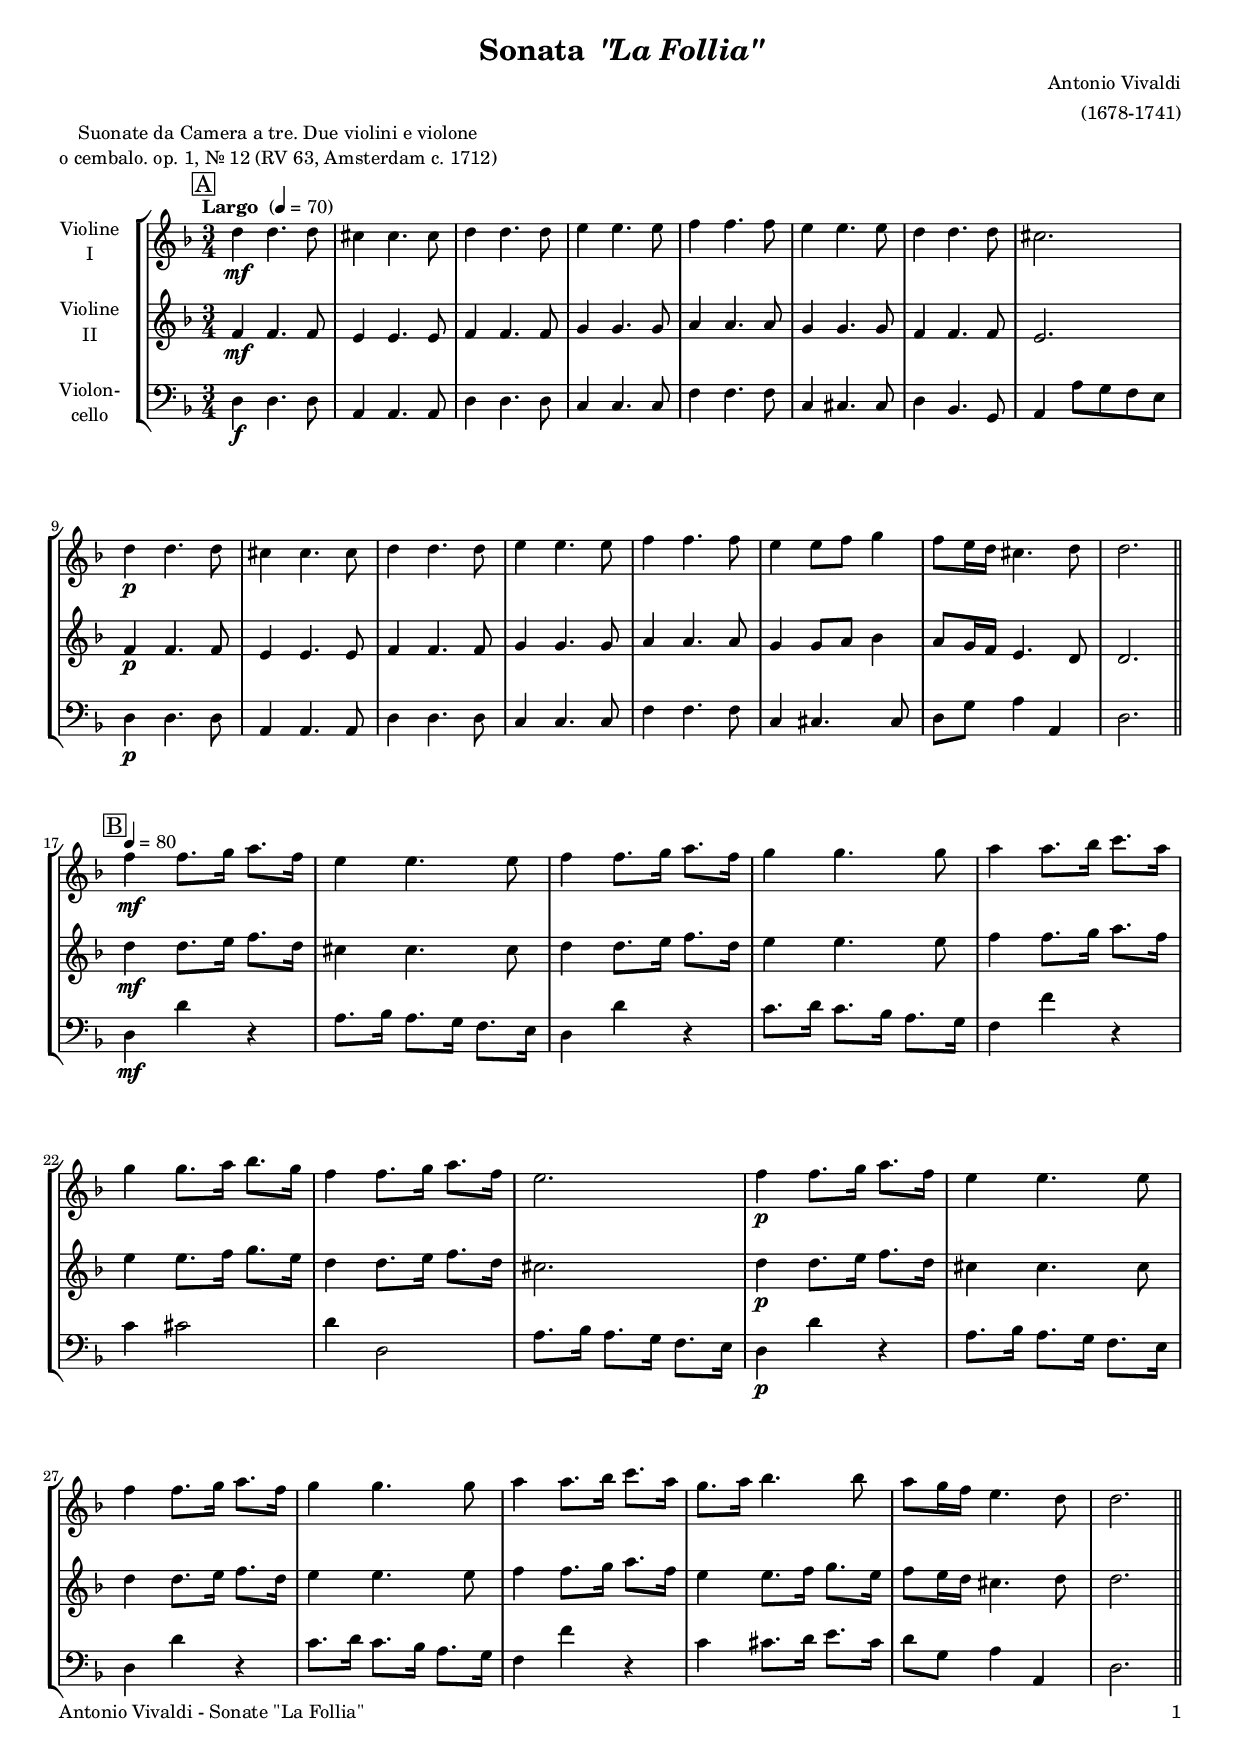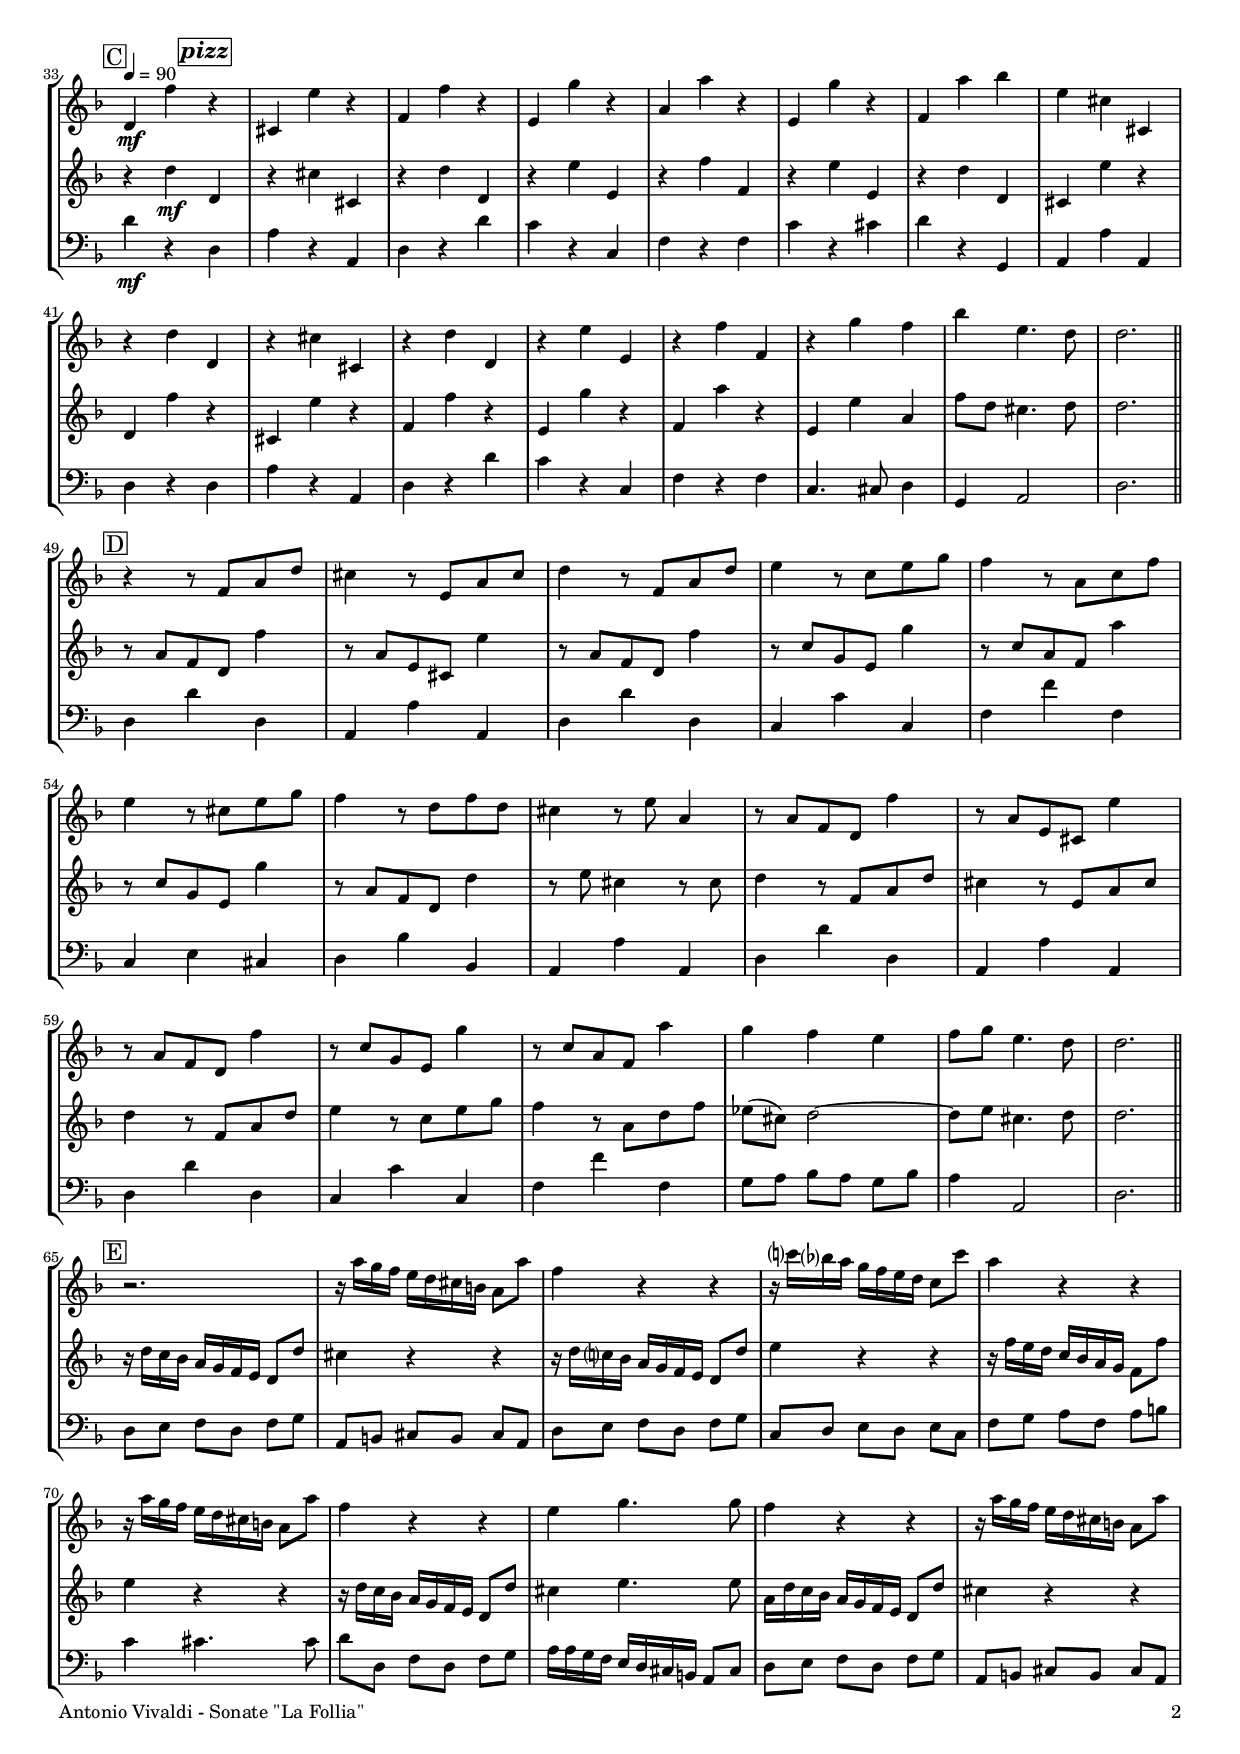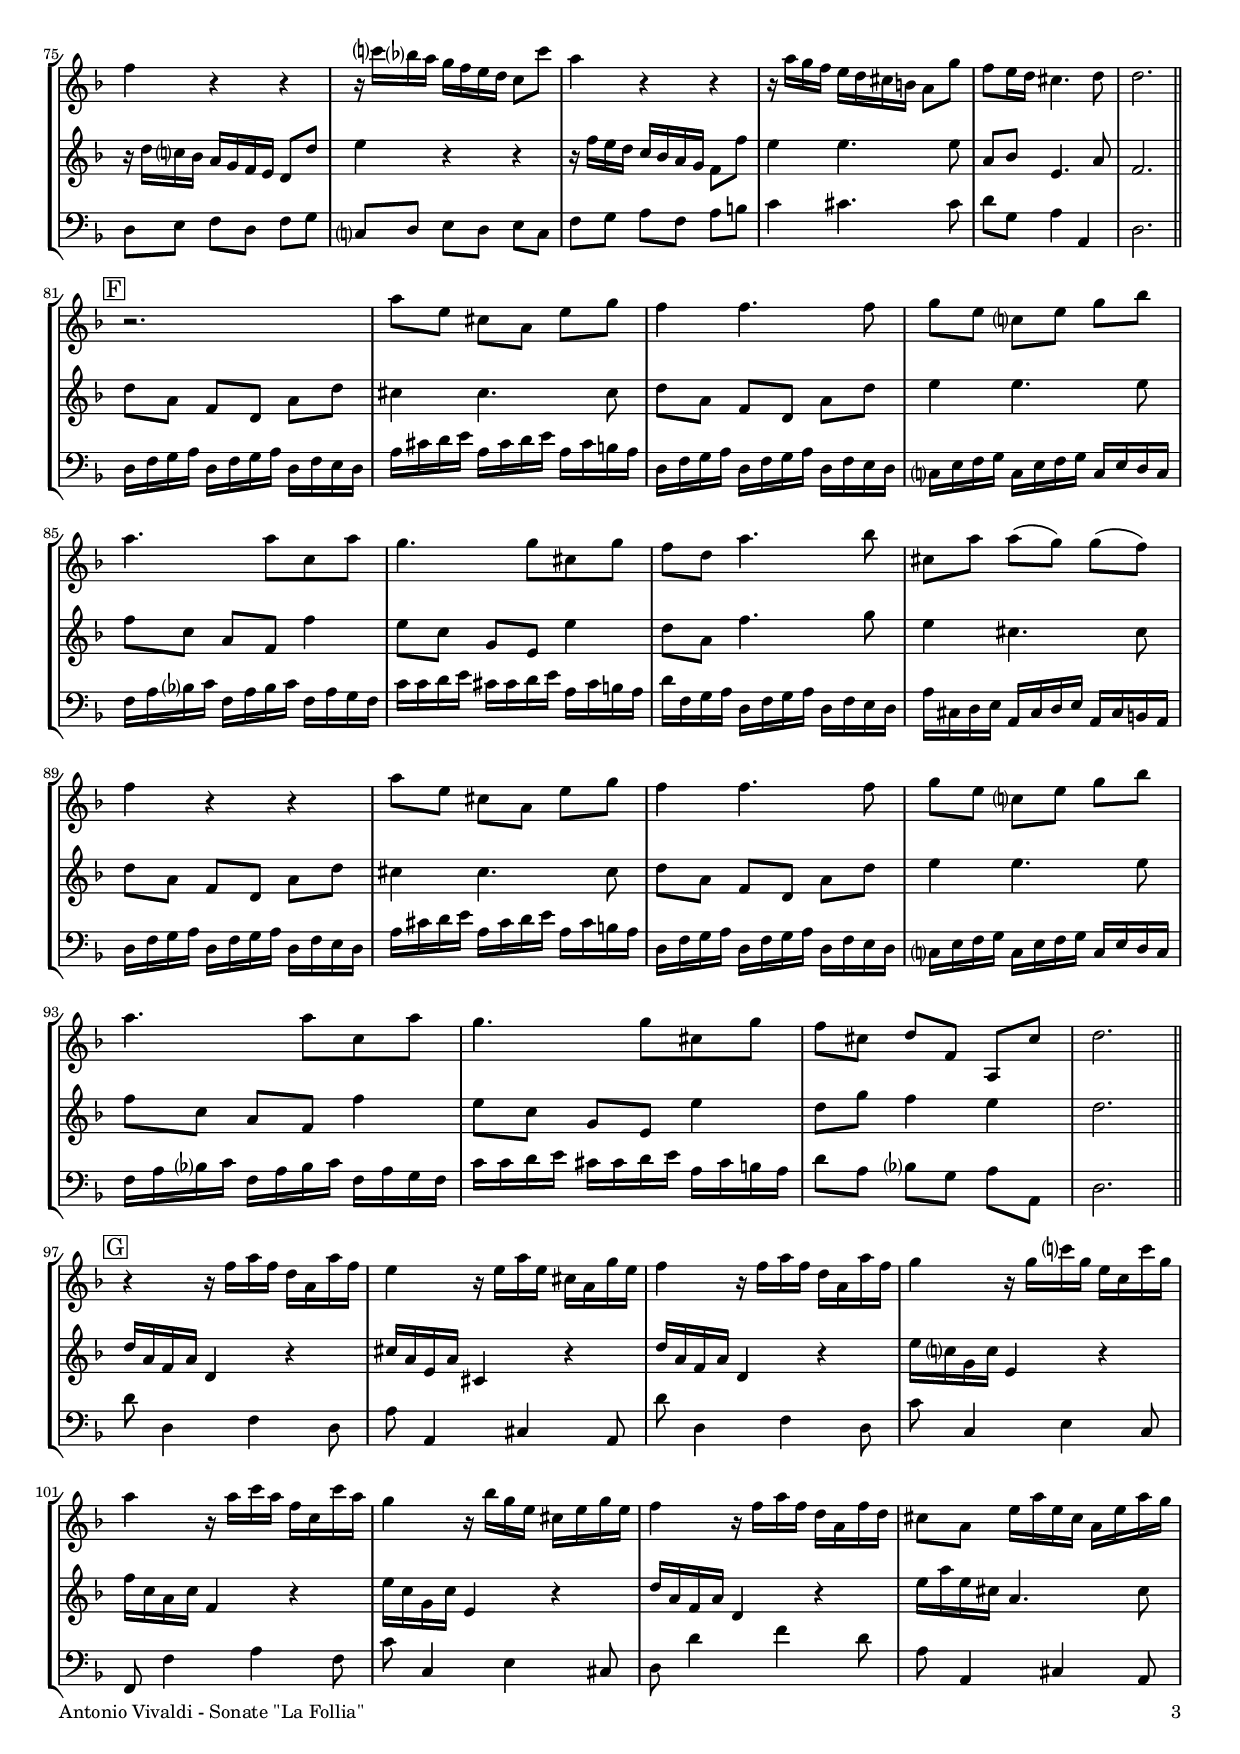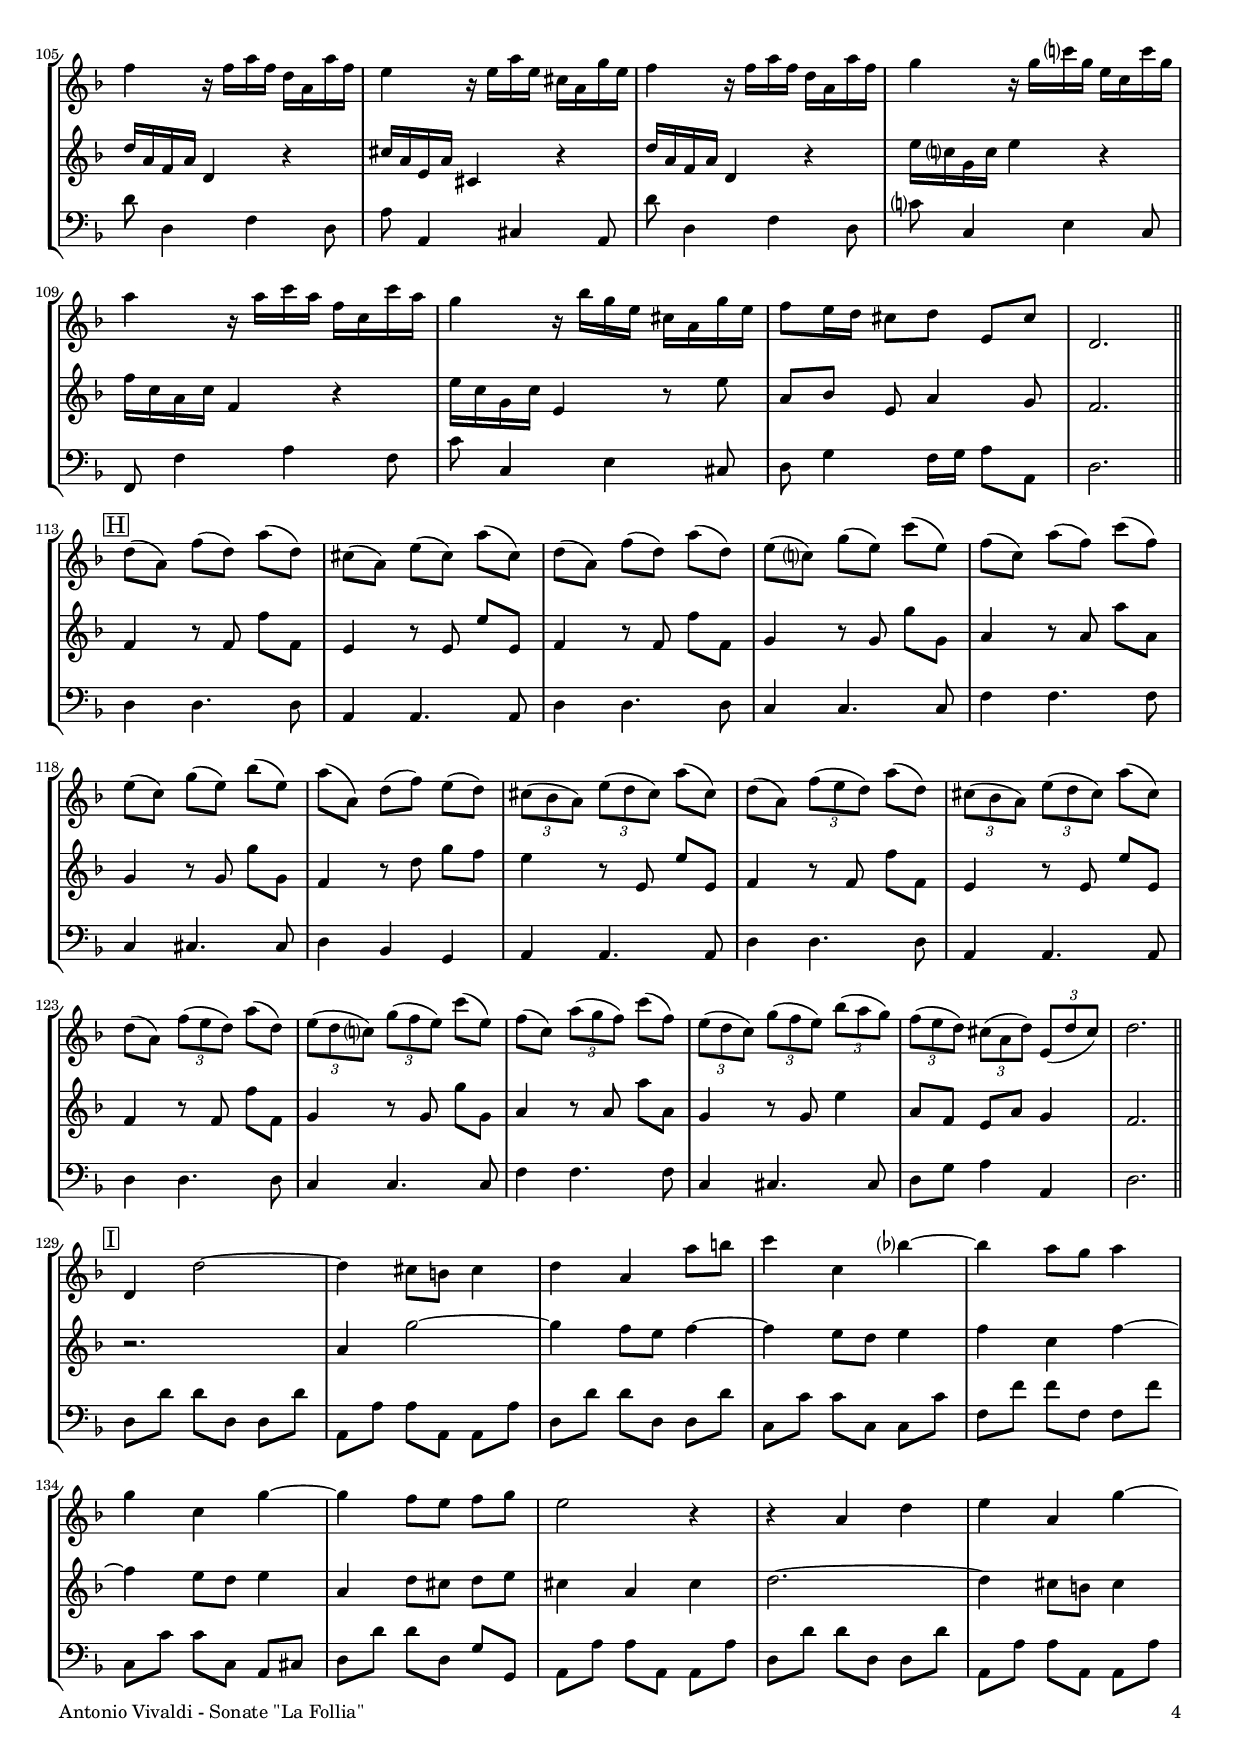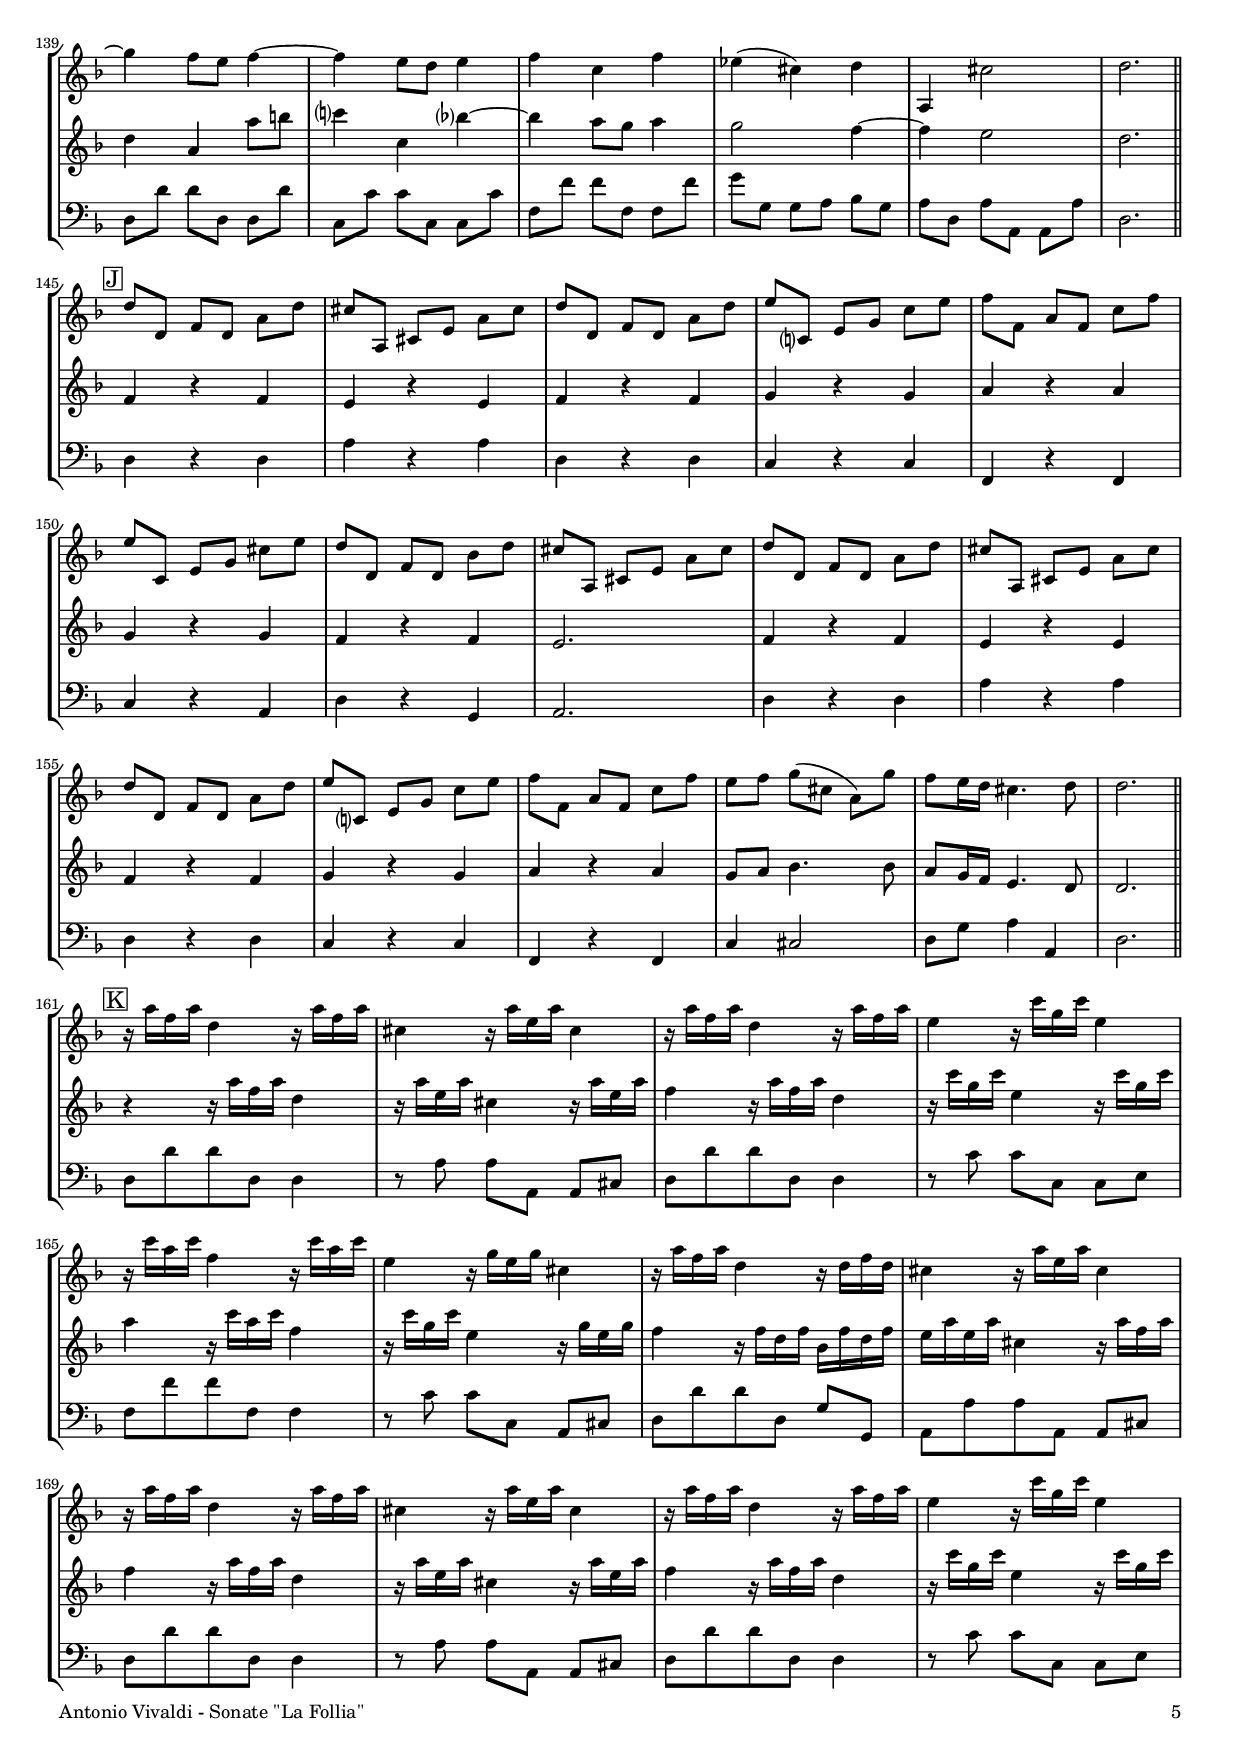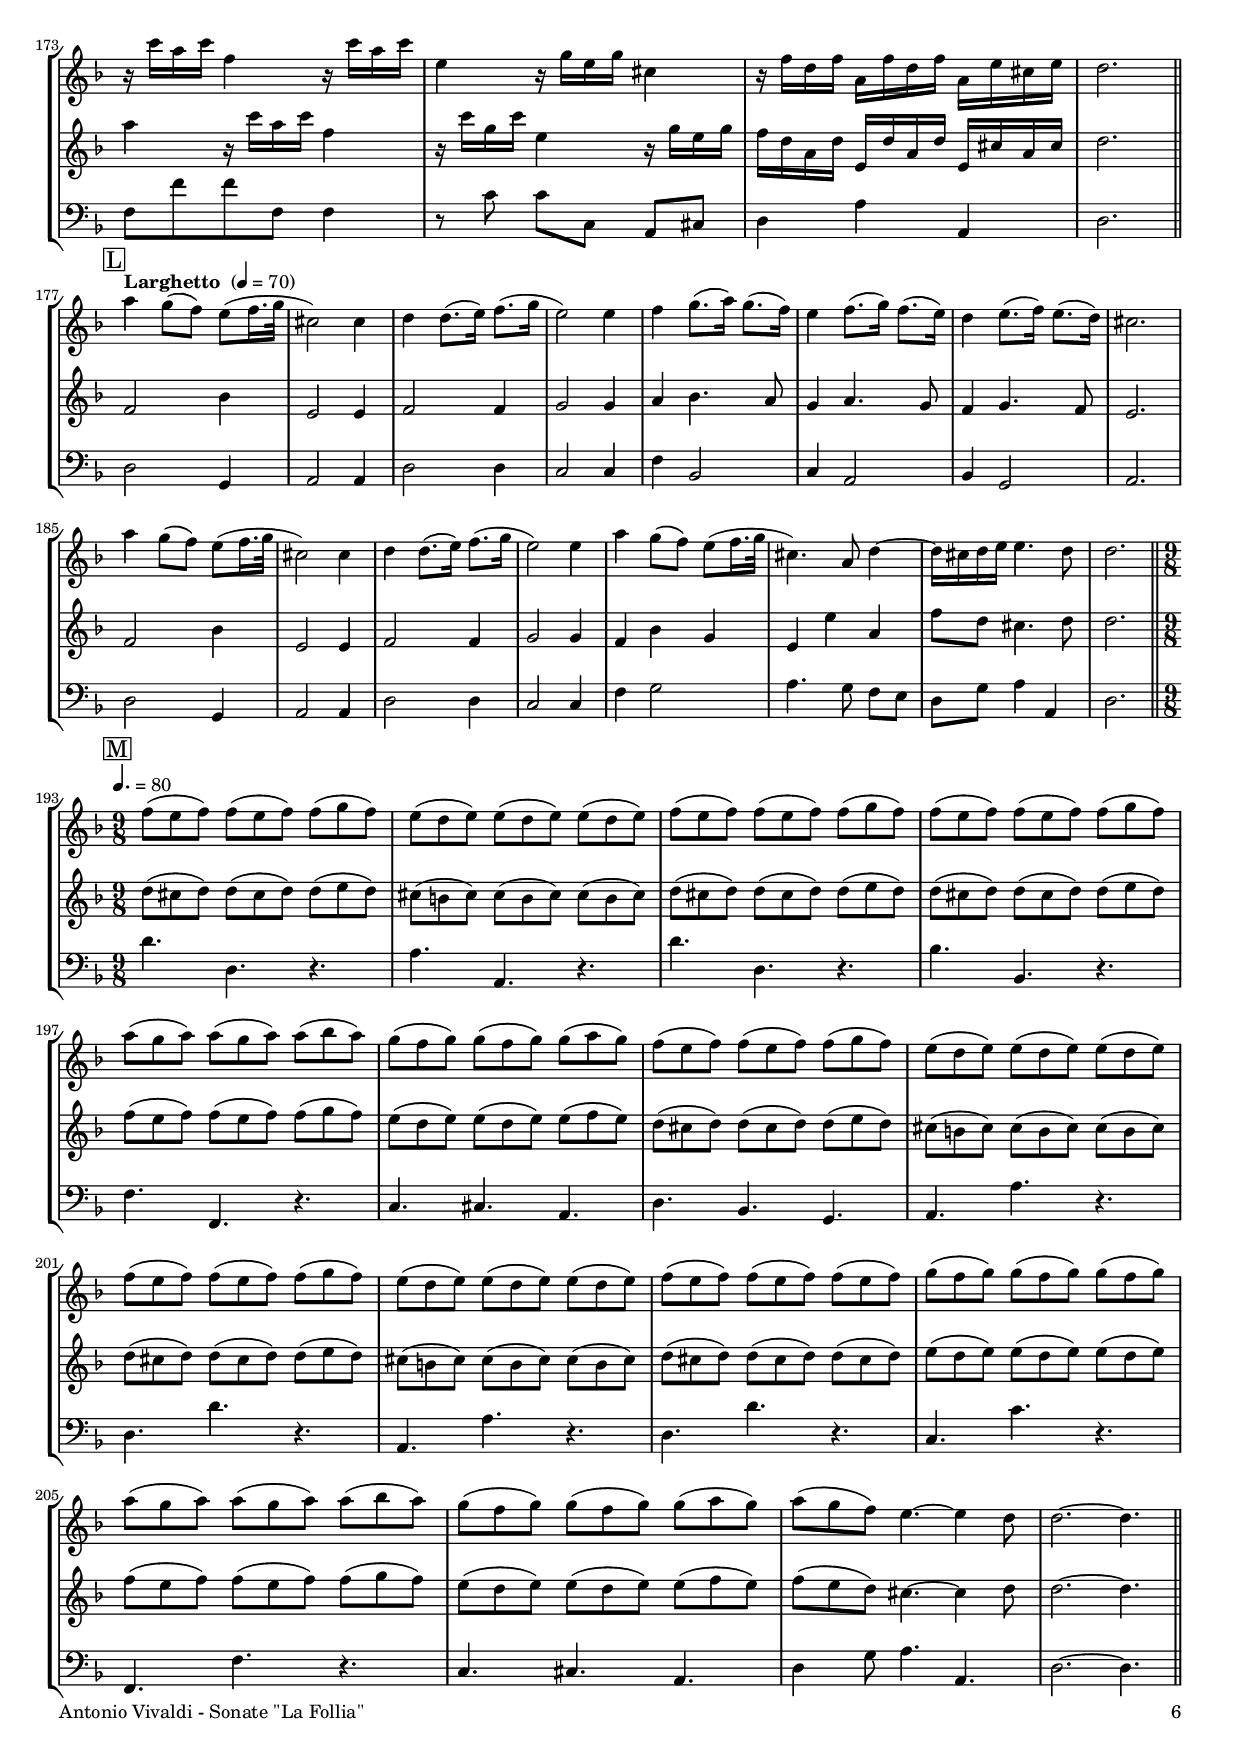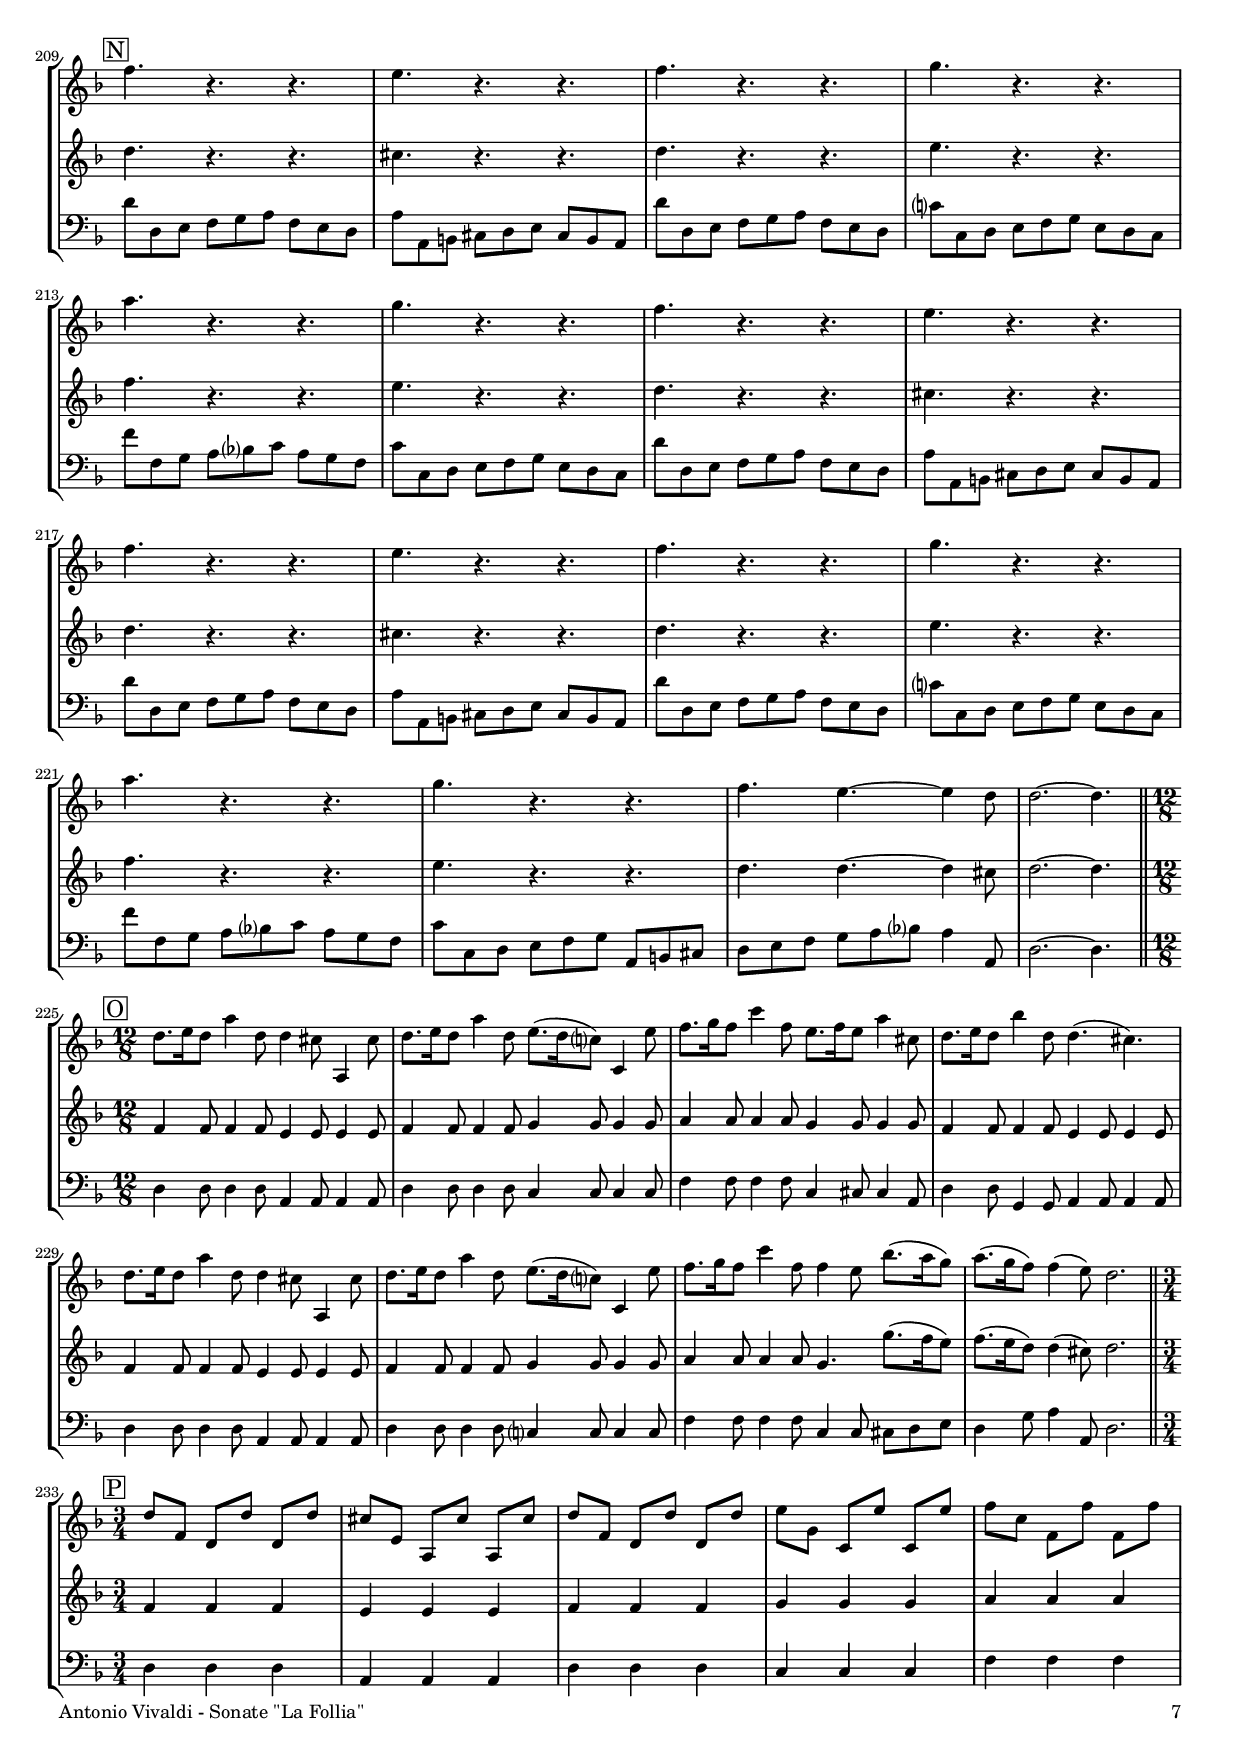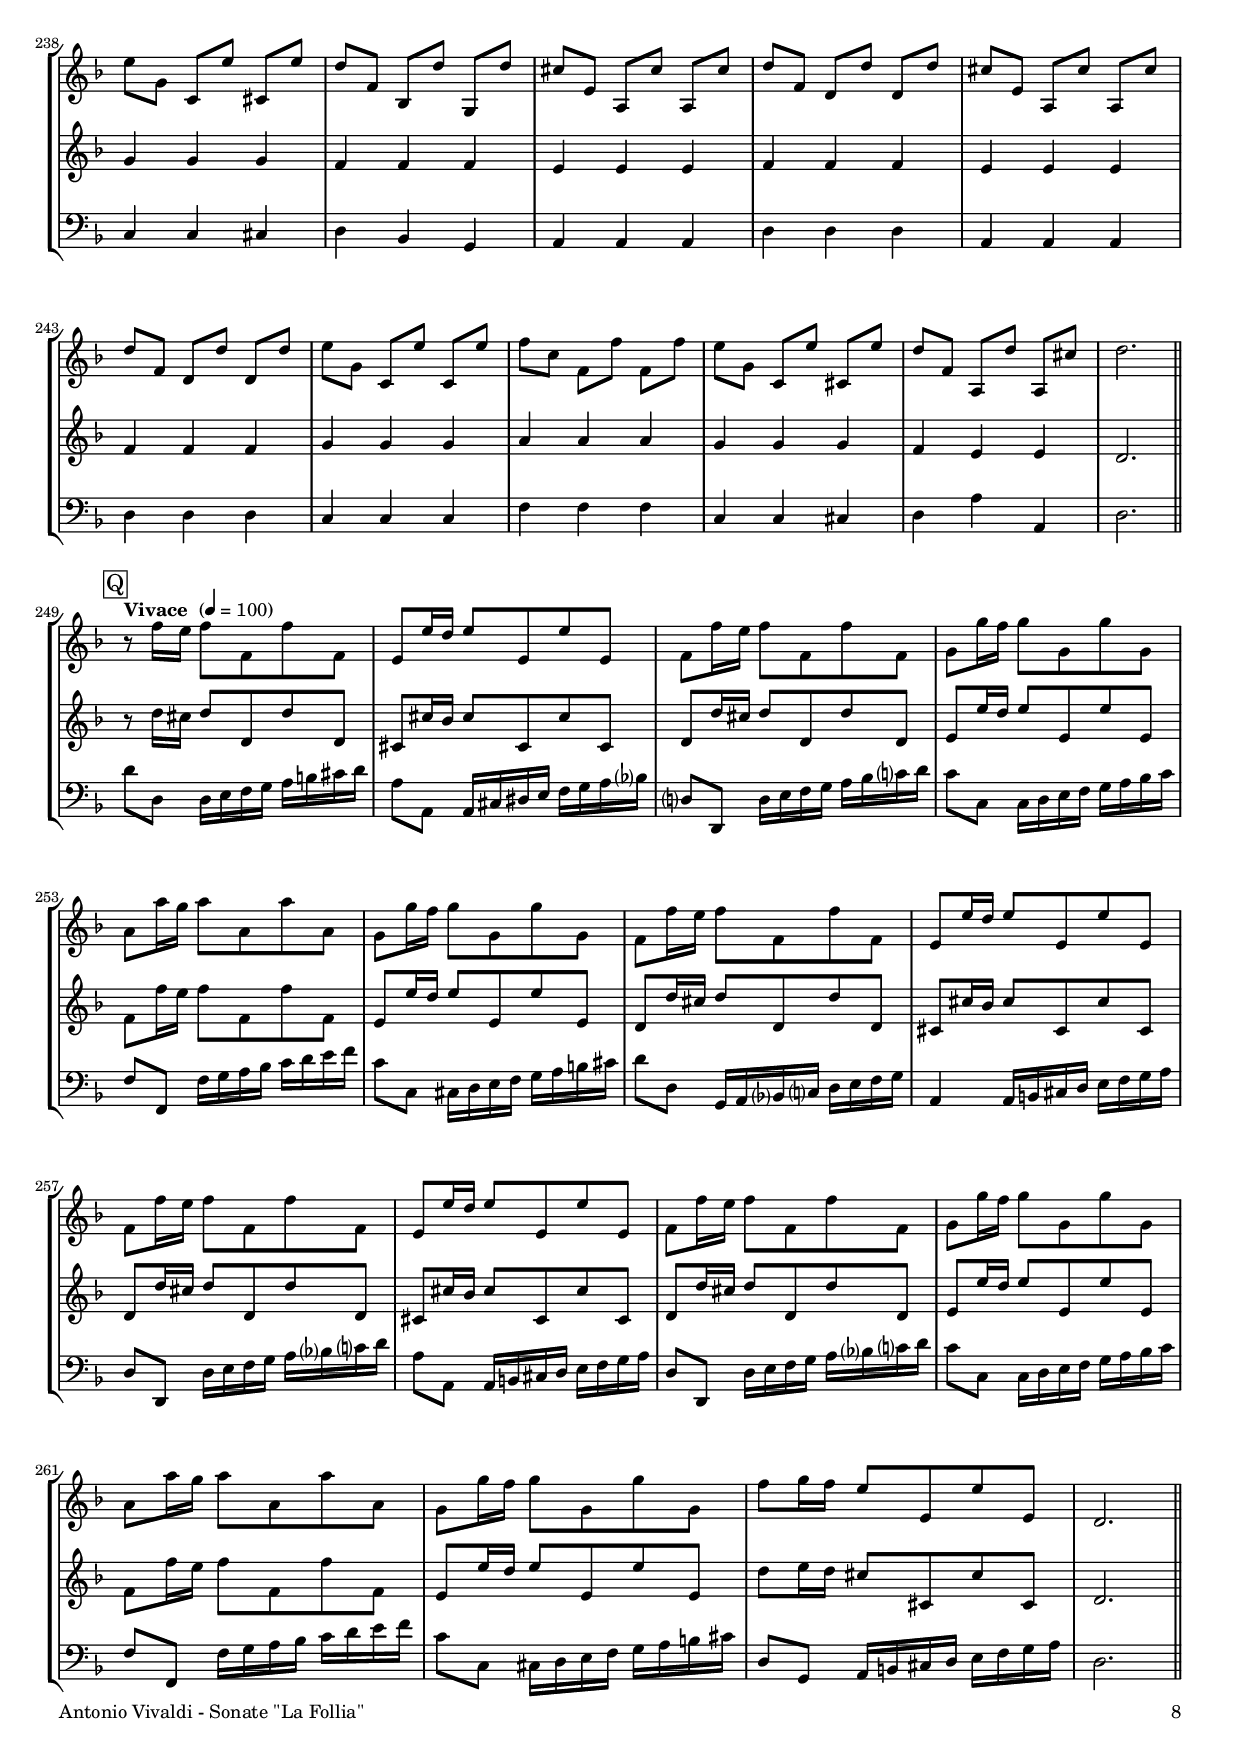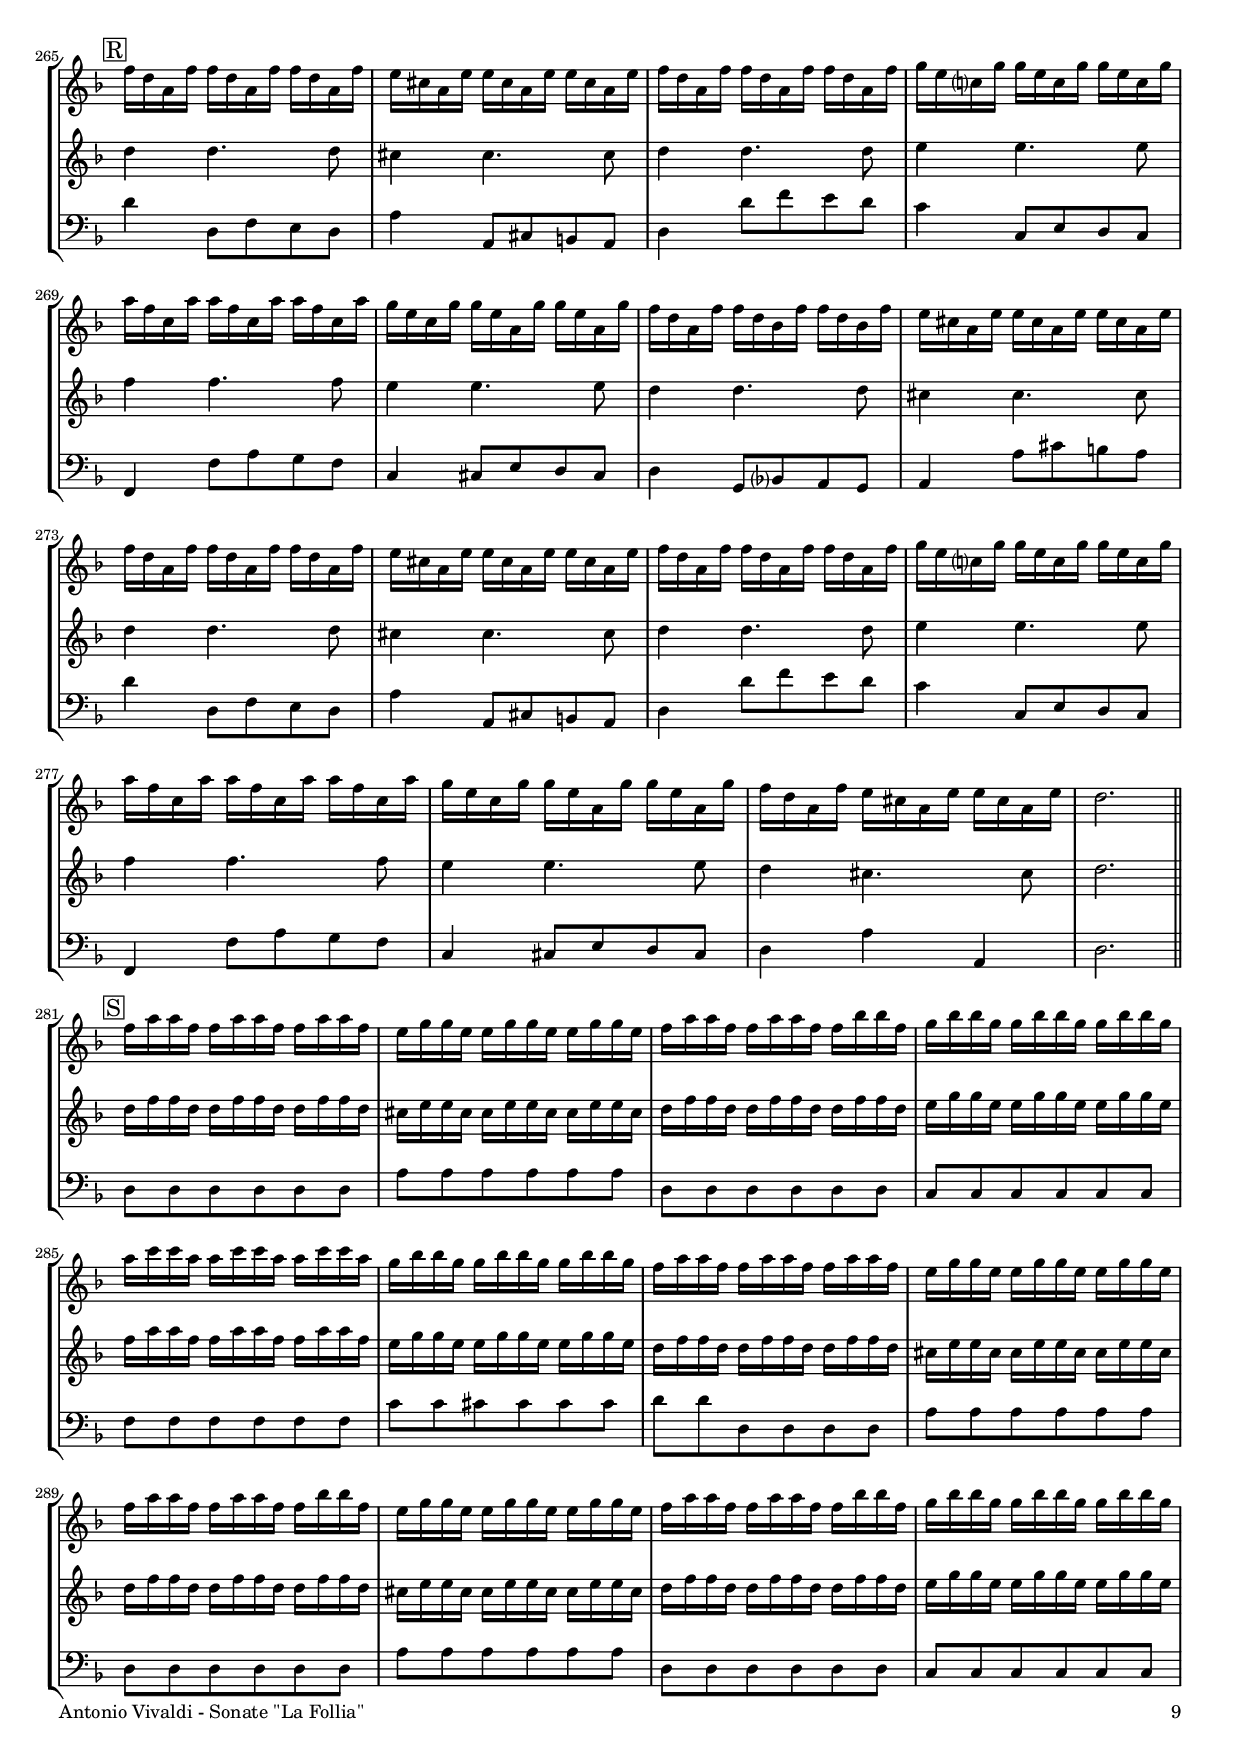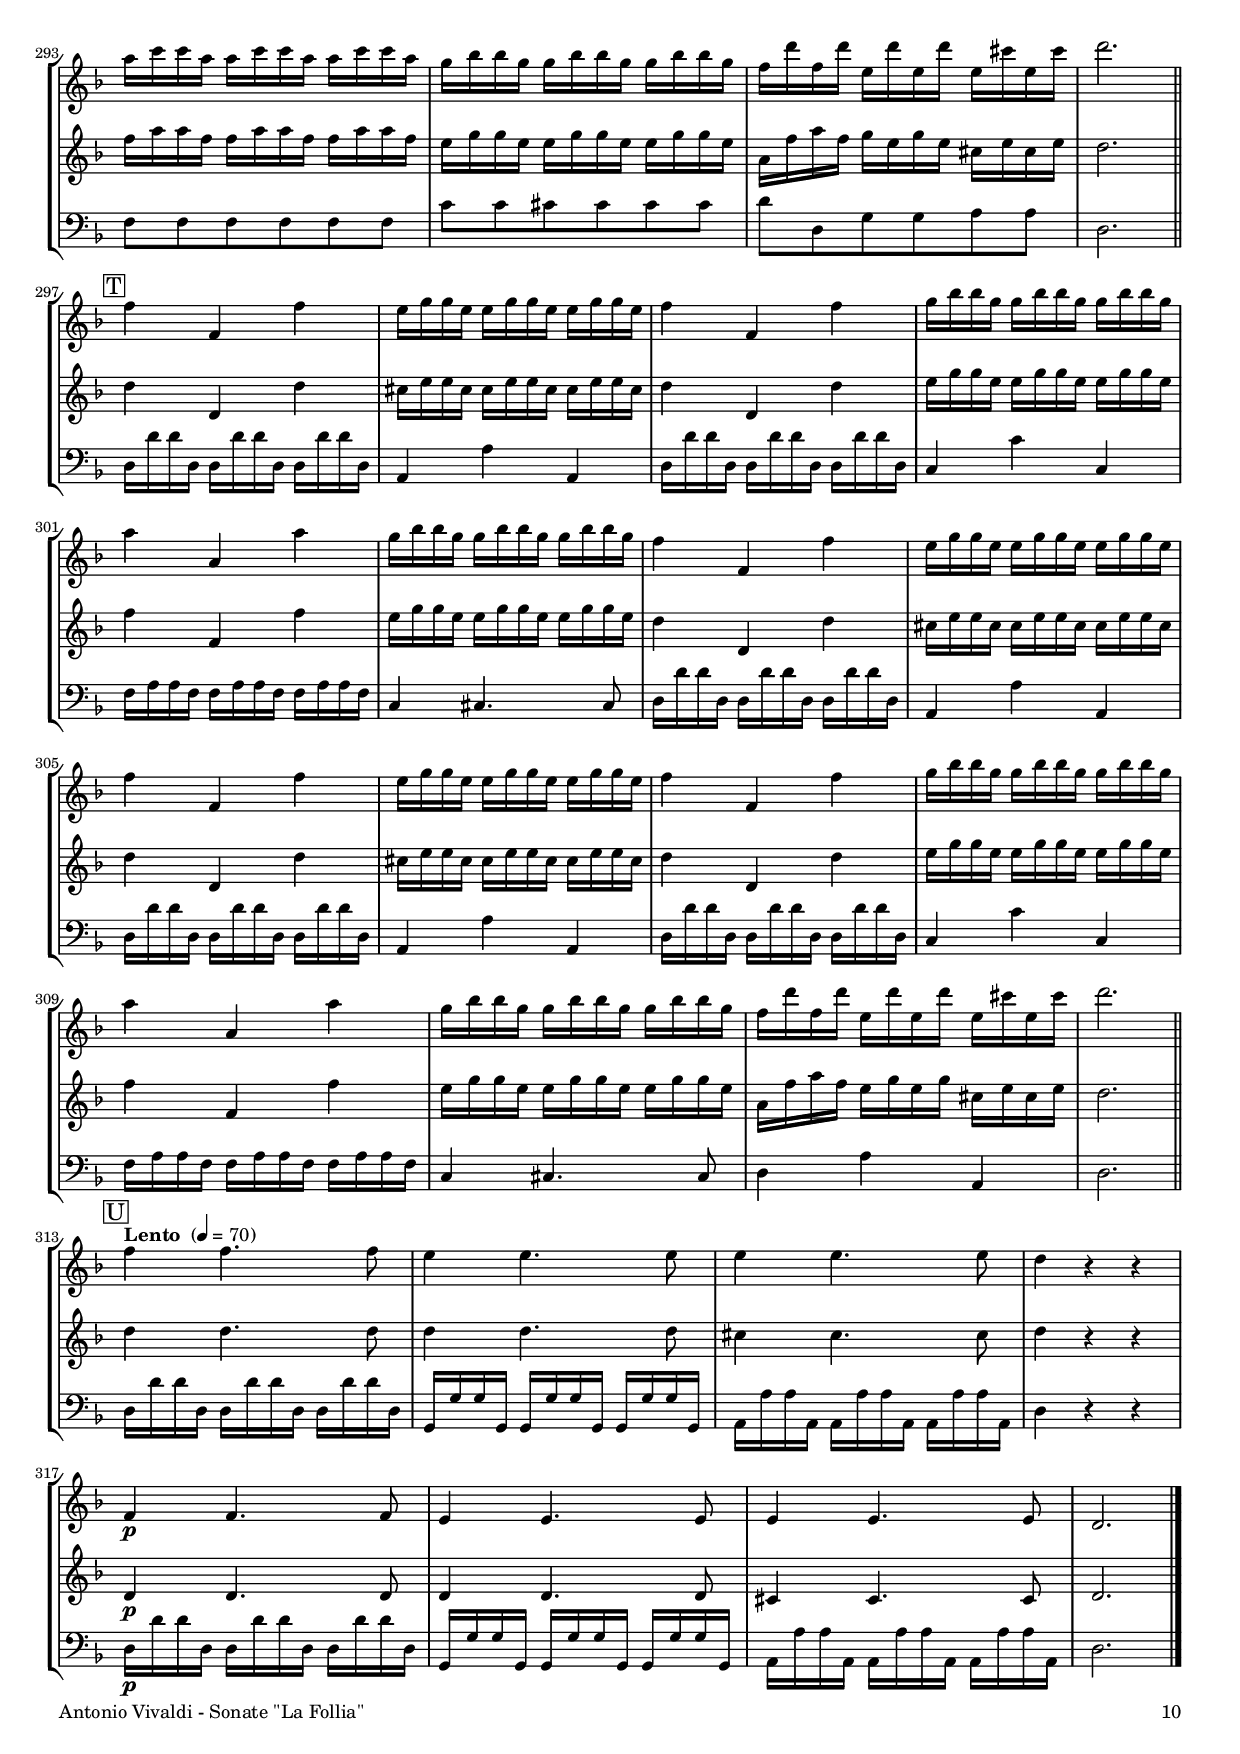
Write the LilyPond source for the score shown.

\version "2.22.0"
\include "deutsch.ly"

#(set-global-staff-size 16.25)

\header {
  title     = \markup { "Sonata " \bold \italic "\"La Follia\"" }
  composer  = "Antonio Vivaldi"
  arranger  = "(1678-1741)"
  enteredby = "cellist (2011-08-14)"
  piece     = \markup \center-column {
    "Suonate da Camera a tre. Due violini e violone"
    "o cembalo. op. 1, Nr. 12 (RV 63, Amsterdam c. 1712)"
  }
}

voiceconsts = {
 \key d \minor
 \time 3/4
% \clef "bass"
 \clef "treble"
% \numericTimeSignature
 \compressEmptyMeasures
  % Set default beaming for all staves
%  \set Timing.beamExceptions = #'()
%  \set Timing.baseMoment     = #(ly:make-moment 1 4)
%  \set Timing.beatStructure  = #'(1 1 1) 
 \tempo "Largo " 4=70
}

cresc = \markup \italic "cresc."
fmarc = \markup { \dynamic f \bold \italic " marcato" }
pizz  = \mark \markup \box \bold \italic "pizz"

boxa = {                  \mark \markup \box "A" }
boxb = { \break \bar "||" \mark \markup \box "B" \tempo 4=80 }
boxc = { \break \bar "||" \mark \markup \box "C" \tempo 4=90 }
boxd = { \break \bar "||" \mark \markup \box "D" }
boxe = { \break \bar "||" \mark \markup \box "E" }
boxf = { \break \bar "||" \mark \markup \box "F" }
boxg = { \break \bar "||" \mark \markup \box "G" }
boxh = { \break \bar "||" \mark \markup \box "H" \set tupletSpannerDuration = #(ly:make-moment 1 4) }
boxi = { \break \bar "||" \mark \markup \box "I" }
boxj = { \break \bar "||" \mark \markup \box "J" }
boxk = { \break \bar "||" \mark \markup \box "K" }
boxl = { \break \bar "||" \mark \markup \box "L" \tempo "Larghetto " 4=70 }
boxm = { \break \bar "||" \mark \markup \box "M" \time 9/8 \tempo 4.=80 }
boxn = { \break \bar "||" \mark \markup \box "N" }
boxo = { \break \bar "||" \mark \markup \box "O" \time 12/8  }
boxp = { \break \bar "||" \mark \markup \box "P" \time 3/4 }
boxq = { \break \bar "||" \mark \markup \box "Q" \tempo "Vivace " 4=100 }
boxr = { \break \bar "||" \mark \markup \box "R" }
boxs = { \break \bar "||" \mark \markup \box "S" }
boxt = { \break \bar "||" \mark \markup \box "T" }
boxu = { \break \bar "||" \mark \markup \box "U" \tempo "Lento " 4=70 }

mivl = "violin"
miba = "cello"

va = \relative c'' {
  \voiceconsts

  \boxa
  d4\mf d4. d8
  cis4 cis4. cis8
  d4 d4. d8
  e4 e4. e8
  f4 f4. f8

  e4 e4. e8
  d4 d4. d8
  cis2.
  d4\p d4. d8
  cis4 cis4. cis8

  d4 d4. d8
  e4 e4. e8
  f4 f4. f8
  e4 e8 f g4
  f8 e16 d cis4. d8
  d2. \boxb

  f4\mf f8. g16 a8. f16
  e4 e4. e8
  f4 f8. g16 a8. f16
  g4 g4. g8

  a4 a8. b16 c8. a16
  g4 g8. a16 b8. g16
  f4 f8. g16 a8. f16
  e2.

  f4\p f8. g16 a8. f16
  e4 e4. e8
  f4 f8. g16 a8. f16
  g4 g4. g8

  a4 a8. b16 c8. a16
  g8. a16 b4. b8
  a g16 f e4. d8
  d2. \boxc

  d,4\mf f' \pizz r
  cis, e' r
  f, f' r
  e, g' r

  a, a' r
  e, g' r
  f, a' b
  e, cis cis,

  r d' d,
  r cis' cis,
  r d' d,
  r e' e,

  r f' f,
  r g' f
  b e,4. d8
  d2. \boxd

  r4 r8 f, a d
  cis4 r8 e, a cis
  d4 r8 f, a d
  e4 r8 c e g

  f4 r8 a, c f
  e4 r8 cis e g
  f4 r8 d f d
  cis4 r8 e a,4

  r8 a f d f'4
  r8 a, e cis e'4
  r8 a, f d f'4
  r8 c g e g'4

  r8 c, a f a'4
  g f e
  f8 g e4. d8
  d2. \boxe

  r2.
  r16 a' g f e d cis h a8 a'
  f4 r r
  r16 c'? b? a g f e d c8 c'

  a4 r r
  r16 a g f e d cis h a8 a'
  f4 r r
  e g4. g8

  f4 r r
  r16 a g f e d cis h a8 a'
  f4 r r
  r16 c'? b? a g f e d c8 c'

  a4 r r
  r16 a g f e d cis h a8 g'
  f e16 d cis4. d8
  d2. \boxf

  r2.
  a'8 e cis[ a] e' g
  f4 f4. f8
  g e c?[ e] g b

  a4. a8 c, a'
  g4. g8 cis, g'
  f d a'4. b8
  cis, a' a[( g]) g( f)

  f4 r r
  a8 e cis[ a] e' g
  f4 f4. f8
  g e c?[ e] g b

  a4. a8 c, a'
  g4. g8 cis, g'
  f cis d[ f,] a, cis'
  d2. \boxg

  r4 r16 f a f d a a' f
  e4 r16 e a e cis a g' e
  f4 r16 f a f d a a' f
  g4 r16 g c? g e c c' g

  a4 r16 a c a f c c' a
  g4 r16 b g e cis e g e
  f4 r16 f a f d a f' d
  cis8 a e'16 a e cis a e' a g

  f4 r16 f a f d a a' f
  e4 r16 e a e cis a g' e
  f4 r16 f a f d a a' f
  g4 r16 g c? g e c c' g

  a4 r16 a c a f c c' a
  g4 r16 b g e cis a g' e
  f8 e16 d cis8[ d] e, cis' 
  d,2. \boxh

  d'8( a) f'[( d]) a'( d,)
  cis( a) e'[( cis]) a'( cis,)
  d( a) f'[( d]) a'( d,)
  e( c?) g'[( e]) c'( e,)

  f( c) a'[( f]) c'( f,)
  e( c) g'[( e]) b'( e,)
  a( a,) d[( f]) e( d)
  \times 2/3 { cis( b a) e'[( d cis]) } a'( cis,)

  d( a) \times 2/3 { f'[( e d]) } a'( d,)
  \times 2/3 { cis( b a) e'[( d cis]) } a'( cis,)
  d( a) \times 2/3 { f'[( e d]) } a'( d,)
  \times 2/3 { e( d c?) g'[( f e]) } c'( e,)

  f( c) \times 2/3 { a'[( g f]) } c'( f,)
  \times 2/3 { e( d c) g'[( f e]) b'( a g) }
  \times 2/3 { f( e d) cis[( a d]) e,( d' cis) }
  d2. \boxi

  d,4 d'2~
  d4 cis8 h cis4
  d a a'8 h
  c4 c, b'?~

  b a8 g a4
  g c, g'~
  g f8[ e] f g
  e2 r4

  r a, d
  e a, g'~
  g f8 e f4~
  f e8 d e4

  f c f
  es( cis) d
  a, cis'2
  d2. \boxj

  d8 d, f[ d] a' d
  cis a, cis[ e] a cis
  d d, f[ d] a' d
  e c,? e[ g] c e

  f f, a[ f] c' f
  e c, e[ g] cis e
  d d, f[ d] b' d
  cis a, cis[ e] a cis

  d d, f[ d] a' d
  cis a, cis[ e] a cis
  d d, f[ d] a' d
  e c,? e[ g] c e

  f f, a[ f] c' f
  e f g[( cis,] a) g'
  f e16 d cis4. d8
  d2. \boxk

  r16 a' f a d,4 r16 a' f a
  cis,4 r16 a' e a cis,4
  r16 a' f a d,4 r16 a' f a
  e4 r16 c' g c e,4

  r16 c' a c f,4 r16 c' a c
  e,4 r16 g e g cis,4
  r16 a' f a d,4 r16 d f d
  cis4 r16 a' e a cis,4

  r16 a' f a d,4 r16 a' f a
  cis,4 r16 a' e a cis,4
  r16 a' f a d,4 r16 a' f a
  e4 r16 c' g c e,4

  r16 c' a c f,4 r16 c' a c
  e,4 r16 g e g cis,4
  r16 f d f a, f' d f a, e' cis e
  d2. \boxl

  a'4 g8( f) e( f16. g32
  cis,2) cis4
  d d8.( e16) f8.( g16
  e2) e4

  f g8.( a16) g8.( f16)
  e4 f8.( g16) f8.( e16)
  d4 e8.( f16) e8.( d16)
  cis2.

  a'4 g8( f) e( f16. g32
  cis,2) cis4
  d d8.( e16) f8.( g16
  e2) e4

  a g8( f) e( f16. g32
  cis,4.) a8 d4~
  d16 cis d e e4. d8
  d2. \boxm

  f8( e f) f( e f) f( g f)
  e( d e) e( d e) e( d e)
  f( e f) f( e f) f( g f)
  f( e f) f( e f) f( g f)

  a( g a) a( g a) a( b a)
  g( f g) g( f g) g( a g)
  f( e f) f( e f) f( g f)
  e( d e) e( d e) e( d e)

  f( e f) f( e f) f( g f)
  e( d e) e( d e) e( d e)
  f( e f) f( e f) f( e f)
  g( f g) g( f g) g( f g)

  a( g a) a( g a) a( b a)
  g( f g) g( f g) g( a g)
  a( g f) e4.~ e4 d8
  d2.~ d4. \boxn

  f r r
  e r r
  f r r
  g r r

  a r r
  g r r
  f r r
  e r r

  f r r
  e r r
  f r r
  g r r

  a r r
  g r r
  f e~ e4 d8
  d2.~ d4. \boxo

  d8. e16 d8 a'4 d,8 d4 cis8 a,4 cis'8
  d8. e16 d8 a'4 d,8 e8.( d16 c?8) c,4 e'8
  f8. g16 f8 c'4 f,8 e8. f16 e8 a4 cis,8
  d8. e16 d8 b'4 d,8 d4.( cis)

  d8. e16 d8 a'4 d,8 d4 cis8 a,4 cis'8
  d8. e16 d8 a'4 d,8 e8.( d16 c?8) c,4 e'8
  f8. g16 f8 c'4 f,8 f4 e8 b'8.( a16 g8)
  a8.( g16 f8) f4( e8) d2. \boxp

  d8 f, d[ d'] d, d'
  cis e, a,[ cis'] a, cis'
  d f, d[ d'] d, d'
  e g, c,[ e'] c, e'

  f c f,[ f'] f, f'
  e g, c,[ e'] cis, e'
  d f, b,[ d'] g,, d''
  cis e, a,[ cis'] a, cis'

  d f, d[ d'] d, d'
  cis e, a,[ cis'] a, cis'
  d f, d[ d'] d, d'
  e g, c,[ e'] c, e'

  f c f,[ f'] f, f'
  e g, c,[ e'] cis, e'
  d f, a,[ d'] a, cis'
  d2. \boxq

  r8 f16 e f8 f, f' f,
  e e'16 d e8 e, e' e,
  f f'16 e f8 f, f' f,
  g g'16 f g8 g, g' g,

  a a'16 g a8 a, a' a,
  g g'16 f g8 g, g' g,
  f f'16 e f8 f, f' f,
  e e'16 d e8 e, e' e,

  f f'16 e f8 f, f' f,
  e e'16 d e8 e, e' e,
  f f'16 e f8 f, f' f,
  g g'16 f g8 g, g' g,

  a a'16 g a8 a, a' a,
  g g'16 f g8 g, g' g,
  f' g16 f e8 e, e' e,
  d2. \boxr

  f'16 d a f' f d a f' f d a f'
  e cis a e' e cis a e' e cis a e'
  f d a f' f d a f' f d a f'
  g e c? g' g e c g' g e c g'

  a f c a' a f c a' a f c a'
  g e c g' g e a, g' g e a, g'
  f d a f' f d b f' f d b f'
  e cis a e' e cis a e' e cis a e'

  f d a f' f d a f' f d a f'
  e cis a e' e cis a e' e cis a e'
  f d a f' f d a f' f d a f'
  g e c? g' g e c g' g e c g'

  a f c a' a f c a' a f c a'
  g e c g' g e a, g' g e a, g'
  f d a f' e cis a e' e cis a e'
  d2. \boxs

  f16 a a f f a a f f a a f
  e g g e e g g e e g g e
  f a a f f a a f f b b f
  g b b g g b b g g b b g

  a c c a a c c a a c c a
  g b b g g b b g g b b g
  f a a f f a a f f a a f
  e g g e e g g e e g g e

  f a a f f a a f f b b f
  e g g e e g g e e g g e
  f a a f f a a f f b b f
  g b b g g b b g g b b g

  a c c a a c c a a c c a
  g b b g g b b g g b b g
  f d' f, d' e, d' e, d' e, cis' e, cis'
  d2. \boxt

  f,4 f, f'
  e16 g g e e g g e e g g e
  f4 f, f'
  g16 b b g g b b g g b b g

  a4 a, a'
  g16 b b g g b b g g b b g
  f4 f, f'
  e16 g g e e g g e e g g e

  f4 f, f'
  e16 g g e e g g e e g g e
  f4 f, f'
  g16 b b g g b b g g b b g

  a4 a, a'
  g16 b b g g b b g g b b g
  f d' f, d' e, d' e, d' e, cis' e, cis'
  d2. \boxu

  f,4 f4. f8
  e4 e4. e8
  e4 e4. e8
  d4 r r
  f,4\p f4. f8

  e4 e4. e8
  e4 e4. e8
  d2. \bar "|."
}

vb = \relative c' {
  \voiceconsts

  \boxa
  f4\mf f4. f8
  e4 e4. e8
  f4 f4. f8
  g4 g4. g8
  a4 a4. a8

  g4 g4. g8
  f4 f4. f8
  e2.
  f4\p f4. f8
  e4 e4. e8

  f4 f4. f8
  g4 g4. g8
  a4 a4. a8
  g4 g8 a b4
  a8 g16 f e4. d8
  d2. \boxb

  d'4\mf d8. e16 f8. d16
  cis4 cis4. cis8
  d4 d8. e16 f8. d16
  e4 e4. e8

  f4 f8. g16 a8. f16
  e4 e8. f16 g8. e16
  d4 d8. e16 f8. d16
  cis2.

  d4\p d8. e16 f8. d16
  cis4 cis4. cis8
  d4 d8. e16 f8. d16
  e4 e4. e8

  f4 f8. g16 a8. f16
  e4 e8. f16 g8. e16
  f8 e16 d cis4. d8
  d2. \boxc

  r4 d\mf \pizz d,
  r cis' cis,
  r d' d,
  r e' e,

  r f' f,
  r e' e,
  r d' d,
  cis e' r

  d, f' r
  cis, e' r
  f, f' r
  e, g' r

  f, a' r
  e, e' a,
  f'8 d cis4. d8
  d2. \boxd

  r8 a f d f'4
  r8 a, e cis e'4
  r8 a, f d f'4
  r8 c g e g'4

  r8 c, a f a'4
  r8 c, g e g'4
  r8 a, f d d'4
  r8 e cis4 r8 cis

  d4 r8 f, a d
  cis4 r8 e, a cis
  d4 r8 f, a d
  e4 r8 c e g

  f4 r8 a, d f
  es( cis) d2~
  d8 e cis4. d8
  d2. \boxe

  r16 d c b a g f e d8 d'
  cis4 r r
  r16 d c? b a g f e d8 d'
  e4 r r

  r16 f e d c b a g f8 f'
  e4 r r
  r16 d c b a g f e d8 d'
  cis4 e4. e8

  a,16 d c b a g f e d8 d'
  cis4 r r
  r16 d c? b a g f e d8 d'
  e4 r r

  r16 f e d c b a g f8 f'
  e4 e4. e8
  a, b e,4. a8
  f2. \boxf

  d'8 a f[ d] a' d
  cis4 cis4. cis8
  d a f[ d] a' d
  e4 e4. e8

  f c a[ f] f'4
  e8 c g[ e] e'4
  d8 a f'4. g8
  e4 cis4. cis8

  d a f[ d] a' d
  cis4 cis4. cis8
  d a f[ d] a' d
  e4 e4. e8

  f c a[ f] f'4
  e8 c g[ e] e'4
  d8 g f4 e
  d2. \boxg

  d16 a f a d,4 r
  cis'16 a e a cis,4 r
  d'16 a f a d,4 r
  e'16 c? g c e,4 r

  f'16 c a c f,4 r
  e'16 c g c e,4 r
  d'16 a f a d,4 r
  e'16 a e cis a4. cis8

  d16 a f a d,4 r
  cis'16 a e a cis,4 r
  d'16 a f a d,4 r
  e'16 c? g c e4 r

  f16 c a c f,4 r
  e'16 c g c e,4 r8 e'
  a,[ b] e, a4 g8
  f2. \boxh

  f4 r8 f f'[ f,]
  e4 r8 e e'[ e,]
  f4 r8 f f'[ f,]
  g4 r8 g g'[ g,]

  a4 r8 a a'[ a,]
  g4 r8 g g'[ g,]
  f4 r8 d' g[ f]
  e4 r8 e, e'[ e,]

  f4 r8 f f'[ f,]
  e4 r8 e e'[ e,]
  f4 r8 f f'[ f,]
  g4 r8 g g'[ g,]

  a4 r8 a a'[ a,]
  g4 r8 g e'4
  a,8 f e[ a] g4
  f2. \boxi

  r2.
  a4 g'2~
  g4 f8 e f4~
  f e8 d e4

  f c f~
  f e8 d e4
  a, d8[ cis] d e
  cis4 a cis

  d2.~
  d4 cis8 h cis4
  d a a'8 h
  c?4 c, b'?~

  b a8 g a4
  g2 f4~
  f e2
  d2. \boxj

  f,4 r f
  e r e
  f r f
  g r g

  a r a
  g r g
  f r f
  e2.

  f4 r f
  e r e
  f r f
  g r g

  a r a
  g8 a b4. b8
  a g16 f e4. d8
  d2. \boxk

  r4 r16 a'' f a d,4
  r16 a' e a cis,4 r16 a' e a
  f4 r16 a f a d,4
  r16 c' g c e,4 r16 c' g c

  a4 r16 c a c f,4
  r16 c' g c e,4 r16 g e g
  f4 r16 f d f b, f' d f
  e a e a cis,4 r16 a' f a

  f4 r16 a f a d,4
  r16 a' e a cis,4 r16 a' e a
  f4 r16 a f a d,4
  r16 c' g c e,4 r16 c' g c

  a4 r16 c a c f,4
  r16 c' g c e,4 r16 g e g
  f d a d e, d' a d e, cis' a cis
  d2. \boxl

  f,2 b4
  e,2 e4
  f2 f4
  g2 g4

  a b4. a8
  g4 a4. g8
  f4 g4. f8
  e2.

  f2 b4
  e,2 e4
  f2 f4
  g2 g4

  f4 b g
  e e' a,
  f'8 d cis4. d8
  d2. \boxm

  d8( cis d) d( cis d) d( e d)
  cis( h cis) cis( h cis) cis( h cis)
  d( cis d) d( cis d) d( e d)
  d( cis d) d( cis d) d( e d)

  f( e f) f( e f) f( g f)
  e( d e) e( d e) e( f e)
  d( cis d) d( cis d) d( e d)
  cis( h cis) cis( h cis) cis( h cis)

  d( cis d) d( cis d) d( e d)
  cis( h cis) cis( h cis) cis( h cis)
  d( cis d) d( cis d) d( cis d)
  e( d e) e( d e) e( d e)

  f( e f) f( e f) f( g f)
  e( d e) e( d e) e( f e)
  f( e d) cis4.~ cis4 d8
  d2.~ d4. \boxn

  d r r
  cis r r
  d r r
  e r r

  f r r
  e r r
  d r r
  cis r r

  d r r
  cis r r
  d r r
  e r r

  f r r
  e r r
  d d~ d4 cis8
  d2.~ d4. \boxo

  f,4 f8 f4 f8 e4 e8 e4 e8
  f4 f8 f4 f8 g4 g8 g4 g8
  a4 a8 a4 a8 g4 g8 g4 g8
  f4 f8 f4 f8 e4 e8 e4 e8

  f4 f8 f4 f8 e4 e8 e4 e8
  f4 f8 f4 f8 g4 g8 g4 g8
  a4 a8 a4 a8 g4. g'8.( f16 e8)
  f8.( e16 d8) d4( cis8) d2. \boxp

  f,4 f f
  e e e
  f f f
  g g g

  a a a
  g g g
  f f f
  e e e

  f f f
  e e e
  f f f
  g g g

  a a a
  g g g
  f e e
  d2. \boxq

  r8 d'16 cis d8 d, d' d,
  cis cis'16 b cis8 cis, cis' cis,
  d d'16 cis d8 d, d' d,
  e e'16 d e8 e, e' e,

  f f'16 e f8 f, f' f,
  e e'16 d e8 e, e' e,
  d d'16 cis d8 d, d' d,
  cis cis'16 b cis8 cis, cis' cis,

  d d'16 cis d8 d, d' d,
  cis cis'16 b cis8 cis, cis' cis,
  d d'16 cis d8 d, d' d,
  e e'16 d e8 e, e' e,

  f f'16 e f8 f, f' f,
  e e'16 d e8 e, e' e,
  d' e16 d cis8 cis, cis' cis,
  d2. \boxr

  d'4 d4. d8
  cis4 cis4. cis8
  d4 d4. d8
  e4 e4. e8

  f4 f4. f8
  e4 e4. e8
  d4 d4. d8
  cis4 cis4. cis8

  d4 d4. d8
  cis4 cis4. cis8
  d4 d4. d8
  e4 e4. e8

  f4 f4. f8
  e4 e4. e8
  d4 cis4. cis8
  d2. \boxs

  d16 f f d d f f d d f f d
  cis e e cis cis e e cis cis e e cis
  d f f d d f f d d f f d
  e g g e e g g e e g g e

  f a a f f a a f f a a f
  e g g e e g g e e g g e
  d f f d d f f d d f f d
  cis e e cis cis e e cis cis e e cis

  d f f d d f f d d f f d
  cis e e cis cis e e cis cis e e cis
  d f f d d f f d d f f d
  e g g e e g g e e g g e
  
  f a a f f a a f f a a f
  e g g e e g g e e g g e
  a, f' a f g e g e cis e cis e
  d2. \boxt

  d4 d, d'
  cis16 e e cis cis e e cis cis e e cis
  d4 d, d'
  e16 g g e e g g e e g g e

  f4 f, f'
  e16 g g e e g g e e g g e
  d4 d, d'
  cis16 e e cis cis e e cis cis e e cis

  d4 d, d'
  cis16 e e cis cis e e cis cis e e cis
  d4 d, d'
  e16 g g e e g g e e g g e

  f4 f, f'
  e16 g g e e g g e e g g e
  a, f' a f e g e g cis, e cis e
  d2. \boxu

  d4 d4. d8
  d4 d4. d8
  cis4 cis4. cis8
  d4 r r
  d,\p d4. d8

  d4 d4. d8
  cis4 cis4. cis8
  d2. \bar "|."
}

vc = \relative c {
  \voiceconsts
  \clef "bass"

  \boxa
  d4\f d4. d8
  a4 a4. a8
  d4 d4. d8
  c4 c4. c8
  f4 f4. f8

  c4 cis4. cis8
  d4 b4. g8
  a4 a'8 g f e
  d4\p d4. d8
  a4 a4. a8

  d4 d4. d8
  c4 c4. c8
  f4 f4. f8
  c4 cis4. cis8
  d g a4 a,
  d2. \boxb

  d4\mf d' r
  a8. b16 a8. g16 f8. e16
  d4 d' r
  c8. d16 c8. b16 a8. g16

  f4 f' r
  c cis2
  d4 d,2
  a'8. b16 a8. g16 f8. e16

  d4\p d' r
  a8. b16 a8. g16 f8. e16
  d4 d' r
  c8. d16 c8. b16 a8. g16

  f4 f' r
  c cis8. d16 e8. cis16
  d8 g, a4 a,
  d2. \boxc

  d'4\mf r \pizz d,
  a' r a,
  d r d'
  c r c,

  f r f
  c' r cis
  d r g,,
  a a' a,

  d r d
  a' r a,
  d r d'
  c r c,

  f r f
  c4. cis8 d4
  g, a2
  d2. \boxd

  d4 d' d,
  a a' a,
  d d' d,
  c c' c,

  f f' f,
  c e cis
  d b' b,
  a a' a,

  d d' d,
  a a' a,
  d d' d,
  c c' c,

  f f' f,
  g8 a b[ a] g b
  a4 a,2
  d2. \boxe

  d8 e f[ d] f g
  a, h cis[ h] cis a
  d e f[ d] f g
  c, d e[ d] e c

  f g a[ f] a h
  c4 cis4. cis8
  d d, f[ d] f g
  a16 a g f e d cis h a8 cis

  d e f[ d] f g
  a, h cis[ h] cis a
  d e f[ d] f g
  c,? d e[ d] e c

  f g a[ f] a h
  c4 cis4. cis8
  d g, a4 a,
  d2. \boxf

  d16 f g a d, f g a d, f e d
  a' cis d e a, cis d e a, cis h a
  d, f g a d, f g a d, f e d
  c? e f g c, e f g c, e d c

  f a b? c f, a b c f, a g f
  c' c d e cis cis d e a, cis h a
  d f, g a d, f g a d, f e d
  a' cis, d e a, cis d e a, cis h a

  d f g a d, f g a d, f e d
  a' cis d e a, cis d e a, cis h a
  d, f g a d, f g a d, f e d
  c? e f g c, e f g c, e d c

  f a b? c f, a b c f, a g f
  c' c d e cis cis d e a, cis h a
  d8 a b?[ g] a a,
  d2. \boxg

  d'8 d,4 f d8
  a' a,4 cis a8
  d' d,4 f d8
  c' c,4 e c8

  f, f'4 a f8
  c' c,4 e cis8
  d d'4 f d8
  a a,4 cis a8

  d' d,4 f d8
  a' a,4 cis a8
  d' d,4 f d8
  c'? c,4 e c8

  f, f'4 a f8
  c' c,4 e cis8
  d g4 f16 g a8 a,
  d2. \boxh

  d4 d4. d8
  a4 a4. a8
  d4 d4. d8
  c4 c4. c8

  f4 f4. f8
  c4 cis4. cis8
  d4 b g
  a a4. a8

  d4 d4. d8
  a4 a4. a8
  d4 d4. d8
  c4 c4. c8

  f4 f4. f8
  c4 cis4. cis8
  d g a4 a,
  d2. \boxi

  d8 d' d[ d,] d d'
  a, a' a[ a,] a a'
  d, d' d[ d,] d d'
  c, c' c[ c,] c c'

  f, f' f[ f,] f f'
  c, c' c[ c,] a cis
  d d' d[ d,] g g,
  a a' a[ a,] a a'

  d, d' d[ d,] d d'
  a, a' a[ a,] a a'
  d, d' d[ d,] d d'
  c, c' c[ c,] c c'

  f, f' f[ f,] f f'
  g g, g[ a] b g
  a d, a'[ a,] a a'
  d,2. \boxj

  d4 r d
  a' r a
  d, r d
  c r c

  f, r f
  c' r a
  d r g,
  a2.

  d4 r d
  a' r a
  d, r d
  c r c

  f, r f
  c' cis2
  d8 g a4 a,
  d2. \boxk

  d8 d' d d, d4
  r8 a' a[ a,] a cis
  d d' d d, d4
  r8 c' c[ c,] c e

  f f' f f, f4
  r8 c' c[ c,] a cis
  d d' d d, g[ g,]
  a a' a a, a[ cis]

  d8 d' d d, d4
  r8 a' a[ a,] a cis
  d d' d d, d4
  r8 c' c[ c,] c e

  f f' f f, f4
  r8 c' c[ c,] a cis
  d4 a' a,
  d2. \boxl

  d2 g,4
  a2 a4
  d2 d4
  c2 c4

  f b,2
  c4 a2
  b4 g2
  a2.

  d2 g,4
  a2 a4
  d2 d4
  c2 c4

  f g2
  a4. g8 f[ e]
  d g a4 a,
  d2. \boxm

  d'4. d, r
  a' a, r
  d' d, r
  b' b, r

  f' f, r
  c' cis a
  d b g
  a a' r

  d, d' r
  a, a' r
  d, d' r
  c, c' r

  f,, f' r
  c cis a
  d4 g8 a4. a,
  d2.~ d4. \boxn

  d'8 d, e f g a f e d
  a' a, h cis d e cis h a
  d' d, e f g a f e d
  c'? c, d e f g e d c

  f' f, g a b? c a g f
  c' c, d e f g e d c
  d' d, e f g a f e d
  a' a, h cis d e cis h a

  d' d, e f g a f e d
  a' a, h cis d e cis h a
  d' d, e f g a f e d
  c'? c, d e f g e d c

  f' f, g a b? c a g f
  c' c, d e f g a, h cis
  d e f g a b? a4 a,8
  d2.~ d4. \boxo

  d4 d8 d4 d8 a4 a8 a4 a8
  d4 d8 d4 d8 c4 c8 c4 c8
  f4 f8 f4 f8 c4 cis8 cis4 a8
  d4 d8 g,4 g8 a4 a8 a4 a8

  d4 d8 d4 d8 a4 a8 a4 a8
  d4 d8 d4 d8 c?4 c8 c4 c8
  f4 f8 f4 f8 c4 c8 cis d e
  d4 g8 a4 a,8 d2. \boxp

  d4 d d
  a a a
  d d d
  c c c

  f f f
  c c cis
  d b g
  a a a

  d d d
  a a a
  d d d
  c c c

  f f f
  c c cis
  d a' a,
  d2. \boxq

  d'8 d, d16 e f g a h cis d
  a8 a, a16 cis dis e f g a b?
  d,?8 d, d'16 e f g a b c? d
  c8 c, c16 d e f g a b c

  f,8 f, f'16 g a b c d e f
  c8 c, cis16 d e f g a h cis
  d8 d, g,16 a b? c? d e f g
  a,4 a16 h cis d e f g a

  d,8 d, d'16 e f g a b? c? d
  a8 a, a16 h cis d e f g a
  d,8 d, d'16 e f g a b? c? d
  c8 c, c16 d e f g a b c

  f,8 f, f'16 g a b c d e f
  c8 c, cis16 d e f g a h cis
  d,8 g, a16 h cis d e f g a
  d,2. \boxr

  d'4 d,8 f e d
  a'4 a,8 cis h a
  d4 d'8 f e d
  c4 c,8 e d c

  f,4 f'8 a g f
  c4 cis8 e d cis
  d4 g,8 b? a g
  a4 a'8 cis h a

  d4 d,8 f e d
  a'4 a,8 cis h a
  d4 d'8 f e d
  c4 c,8 e d c

  f,4 f'8 a g f
  c4 cis8 e d cis
  d4 a' a,
  d2. \boxs

  d8 d d d d d
  a' a a a a a
  d, d d d d d
  c c c c c c

  f f f f f f
  c' c cis cis cis cis
  d d d, d d d
  a' a a a a a

  d, d d d d d
  a' a a a a a
  d, d d d d d
  c c c c c c

  f f f f f f
  c' c cis cis cis cis
  d d, g g a a
  d,2. \boxt

  d16 d' d d, d d' d d, d d' d d,
  a4 a' a,
  d16 d' d d, d d' d d, d d' d d,
  c4 c' c,

  f16 a a f f a a f f a a f
  c4 cis4. cis8
  d16 d' d d, d d' d d, d d' d d,
  a4 a' a,

  d16 d' d d, d d' d d, d d' d d,
  a4 a' a,
  d16 d' d d, d d' d d, d d' d d,
  c4 c' c,

  f16 a a f f a a f f a a f
  c4 cis4. cis8
  d4 a' a,
  d2. \boxu

  d16 d' d d, d d' d d, d d' d d,
  g, g' g g, g g' g g, g g' g g,
  a a' a a, a a' a a, a a' a a,
  d4 r r
  d16\p d' d d, d d' d d, d d' d d,

  g, g' g g, g g' g g, g g' g g,
  a a' a a, a a' a a, a a' a a,
  d2. \bar "|."
}


music = \new StaffGroup <<
      \new Staff {
        \set Staff.midiInstrument = \mivl
        \set Staff.instrumentName = \markup \center-column { "Violine" "I" }
        \transpose d d { \va }
      }
      
      \new Staff {
        \set Staff.midiInstrument = \mivl
        \set Staff.instrumentName = \markup \center-column { "Violine" "II" }
        \transpose d d { \vb }
      }
      
      \new Staff {
        \set Staff.midiInstrument = \miba
        \set Staff.instrumentName = \markup \center-column { "Violon-" "cello" }
        \transpose d d { \vc }
      }
>>

\book {
   \paper {
    print-page-number = ##t
    print-first-page-number = ##t
    ragged-last-bottom = ##f
    oddHeaderMarkup = \markup \null
    evenHeaderMarkup = \markup \null
    oddFooterMarkup = \markup {
      \fill-line {
        \on-the-fly #print-page-number-check-first
        "Antonio Vivaldi - Sonate \"La Follia\"" \fromproperty #'page:page-number-string
      }
    }
    evenFooterMarkup = \oddFooterMarkup
  } \score {
    \music
    \layout {}
  }

  \score {
    \unfoldRepeats \music

    \midi {
      \context {
        \Score
      }
    }
  }
}